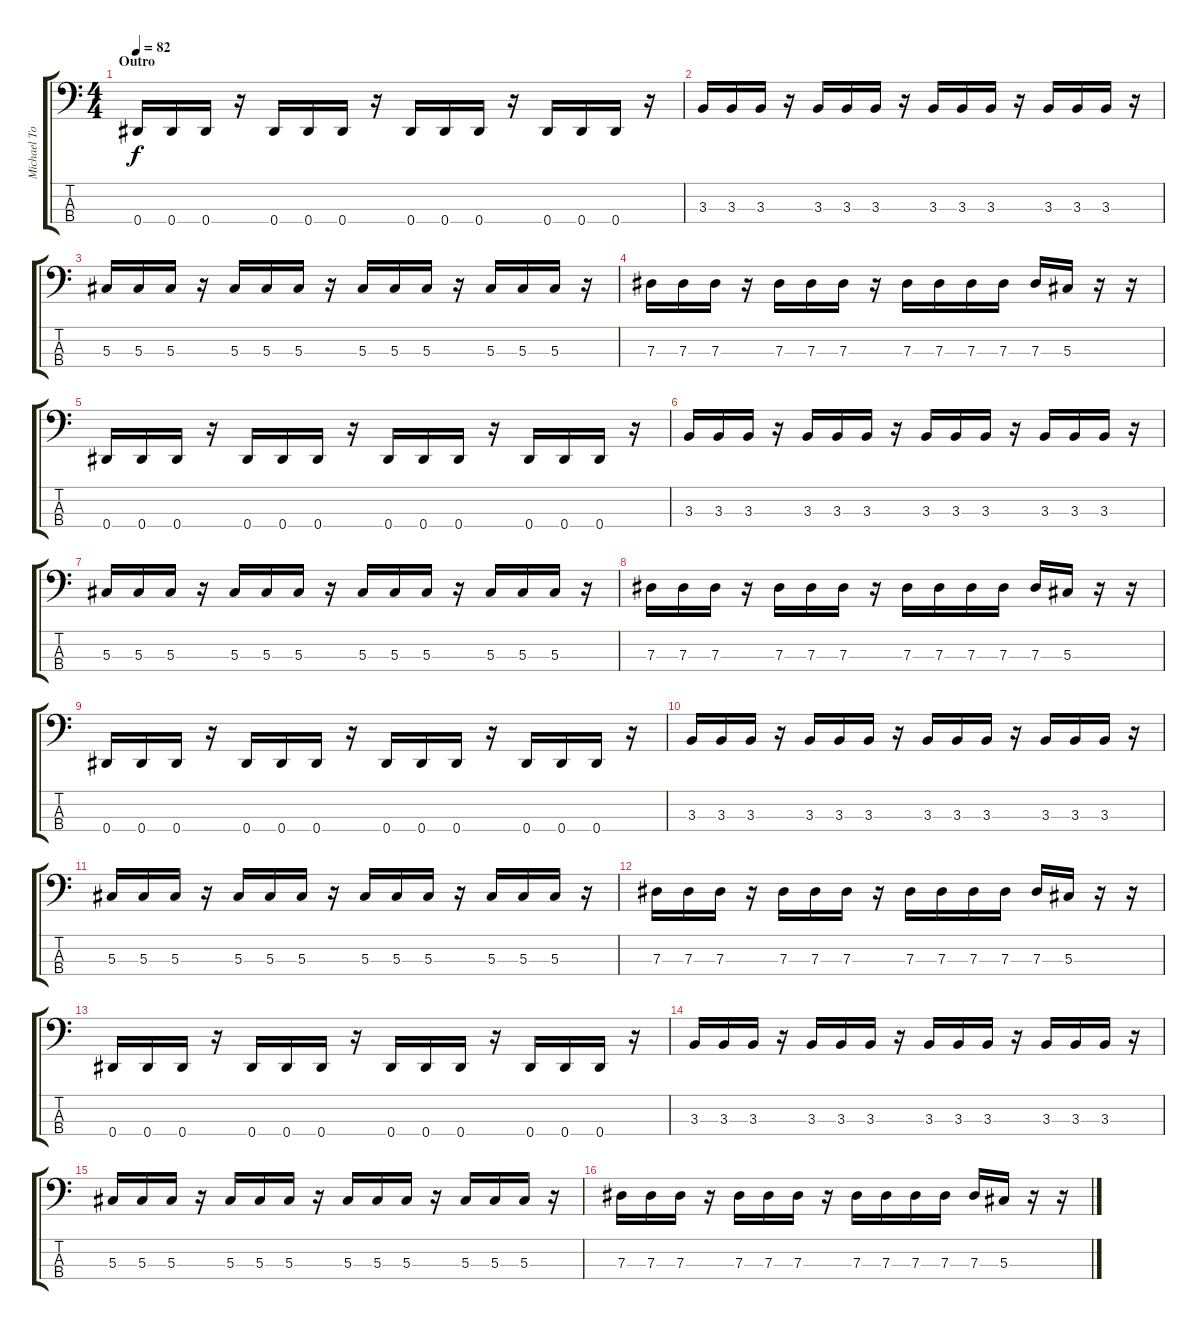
\track ("Michael Todd" "Michael To") {instrument electricbassfinger}
\staff {score tabs}
\tuning (Gb2 Db2 Ab1 Eb1) {hide}
\ts (4 4)
\section ("" "Outro")
\tempo 82
\clef f4
\ks c
0.4.16{dy f instrument slapbass1} 0.4.16 0.4.16 r.16 0.4.16 0.4.16 0.4.16 r.16 0.4.16 0.4.16 0.4.16 r.16 0.4.16 0.4.16 0.4.16 r.16 |
3.3.16{instrument electricbassfinger} 3.3.16 3.3.16 r.16 3.3.16 3.3.16 3.3.16 r.16 3.3.16 3.3.16 3.3.16 r.16 3.3.16 3.3.16 3.3.16 r.16 |
5.3.16 5.3.16 5.3.16 r.16 5.3.16 5.3.16 5.3.16 r.16 5.3.16 5.3.16 5.3.16 r.16 5.3.16 5.3.16 5.3.16 r.16 |
7.3.16 7.3.16 7.3.16 r.16 7.3.16 7.3.16 7.3.16 r.16 7.3.16 7.3.16 7.3.16 7.3.16 7.3.16 5.3.16 r.16 r.16 |
0.4.16{instrument slapbass1} 0.4.16 0.4.16 r.16 0.4.16 0.4.16 0.4.16 r.16 0.4.16 0.4.16 0.4.16 r.16 0.4.16 0.4.16 0.4.16 r.16 |
3.3.16{instrument electricbassfinger} 3.3.16 3.3.16 r.16 3.3.16 3.3.16 3.3.16 r.16 3.3.16 3.3.16 3.3.16 r.16 3.3.16 3.3.16 3.3.16 r.16 |
5.3.16 5.3.16 5.3.16 r.16 5.3.16 5.3.16 5.3.16 r.16 5.3.16 5.3.16 5.3.16 r.16 5.3.16 5.3.16 5.3.16 r.16 |
7.3.16 7.3.16 7.3.16 r.16 7.3.16 7.3.16 7.3.16 r.16 7.3.16 7.3.16 7.3.16 7.3.16 7.3.16 5.3.16 r.16 r.16 |
0.4.16{instrument slapbass1} 0.4.16 0.4.16 r.16 0.4.16 0.4.16 0.4.16 r.16 0.4.16 0.4.16 0.4.16 r.16 0.4.16 0.4.16 0.4.16 r.16 |
3.3.16{instrument electricbassfinger} 3.3.16 3.3.16 r.16 3.3.16 3.3.16 3.3.16 r.16 3.3.16 3.3.16 3.3.16 r.16 3.3.16 3.3.16 3.3.16 r.16 |
5.3.16 5.3.16 5.3.16 r.16 5.3.16 5.3.16 5.3.16 r.16 5.3.16 5.3.16 5.3.16 r.16 5.3.16 5.3.16 5.3.16 r.16 |
7.3.16 7.3.16 7.3.16 r.16 7.3.16 7.3.16 7.3.16 r.16 7.3.16 7.3.16 7.3.16 7.3.16 7.3.16 5.3.16 r.16 r.16 |
0.4.16{volume 0 instrument slapbass1} 0.4.16 0.4.16 r.16 0.4.16 0.4.16 0.4.16 r.16 0.4.16 0.4.16 0.4.16 r.16 0.4.16 0.4.16 0.4.16 r.16 |
3.3.16{instrument electricbassfinger} 3.3.16 3.3.16 r.16 3.3.16 3.3.16 3.3.16 r.16 3.3.16 3.3.16 3.3.16 r.16 3.3.16 3.3.16 3.3.16 r.16 |
5.3.16 5.3.16 5.3.16 r.16 5.3.16 5.3.16 5.3.16 r.16 5.3.16 5.3.16 5.3.16 r.16 5.3.16 5.3.16 5.3.16 r.16 |
7.3.16 7.3.16 7.3.16 r.16 7.3.16 7.3.16 7.3.16 r.16 7.3.16 7.3.16 7.3.16 7.3.16 7.3.16 5.3.16 r.16 r.16
